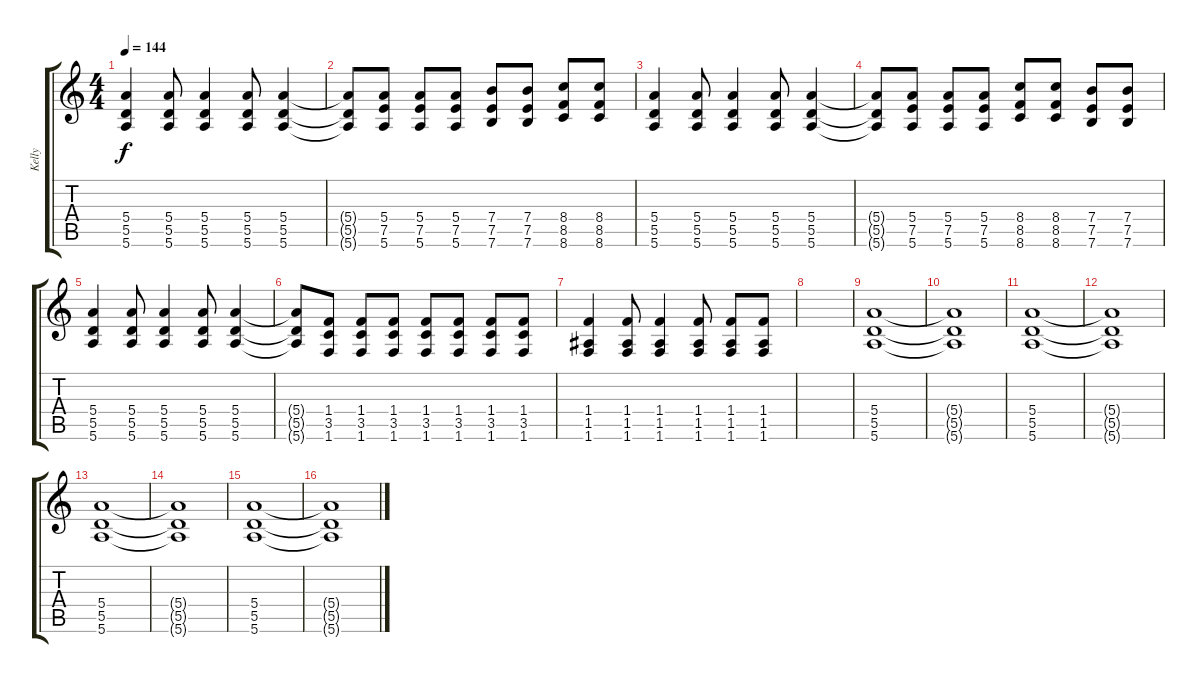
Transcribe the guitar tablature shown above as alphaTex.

\track ("Kelly" "Kelly") {instrument overdrivenguitar}
\staff {score tabs}
\tuning (E4 B3 A3 E3 A2 E2) {hide}
\ts (4 4)
\tempo 144
\clef g2
\ks c
(5.4 5.5 5.6).4{dy f} (5.4 5.5 5.6).8 (5.4 5.5 5.6).4 (5.4 5.5 5.6).8 (5.4 5.5 5.6).4 |
(5.4{t} 5.5{t} 5.6{t}).8 (5.4 7.5 5.6).8 (5.4 7.5 5.6).8 (5.4 7.5 5.6).8 (7.4 7.5 7.6).8 (7.4 7.5 7.6).8 (8.4 8.5 8.6).8 (8.4 8.5 8.6).8 |
(5.4 5.5 5.6).4 (5.4 5.5 5.6).8 (5.4 5.5 5.6).4 (5.4 5.5 5.6).8 (5.4 5.5 5.6).4 |
(5.4{t} 5.5{t} 5.6{t}).8 (5.4 7.5 5.6).8 (5.4 7.5 5.6).8 (5.4 7.5 5.6).8 (8.4 8.5 8.6).8 (8.4 8.5 8.6).8 (7.4 7.5 7.6).8 (7.4 7.5 7.6).8 |
(5.4 5.5 5.6).4 (5.4 5.5 5.6).8 (5.4 5.5 5.6).4 (5.4 5.5 5.6).8 (5.4 5.5 5.6).4 |
(5.4{t} 5.5{t} 5.6{t}).8 (1.4 3.5 1.6).8 (1.4 3.5 1.6).8 (1.4 3.5 1.6).8 (1.4 3.5 1.6).8 (1.4 3.5 1.6).8 (1.4 3.5 1.6).8 (1.4 3.5 1.6).8 |
(1.4 1.5 1.6).4 (1.4 1.5 1.6).8 (1.4 1.5 1.6).4 (1.4 1.5 1.6).8 (1.4 1.5 1.6).8 (1.4 1.5 1.6).8 |
|
(5.4 5.5 5.6).1 |
(5.4{t} 5.5{t} 5.6{t}).1 |
(5.4 5.5 5.6).1 |
(5.4{t} 5.5{t} 5.6{t}).1 |
(5.4 5.5 5.6).1 |
(5.4{t} 5.5{t} 5.6{t}).1 |
(5.4 5.5 5.6).1 |
(5.4{t} 5.5{t} 5.6{t}).1
